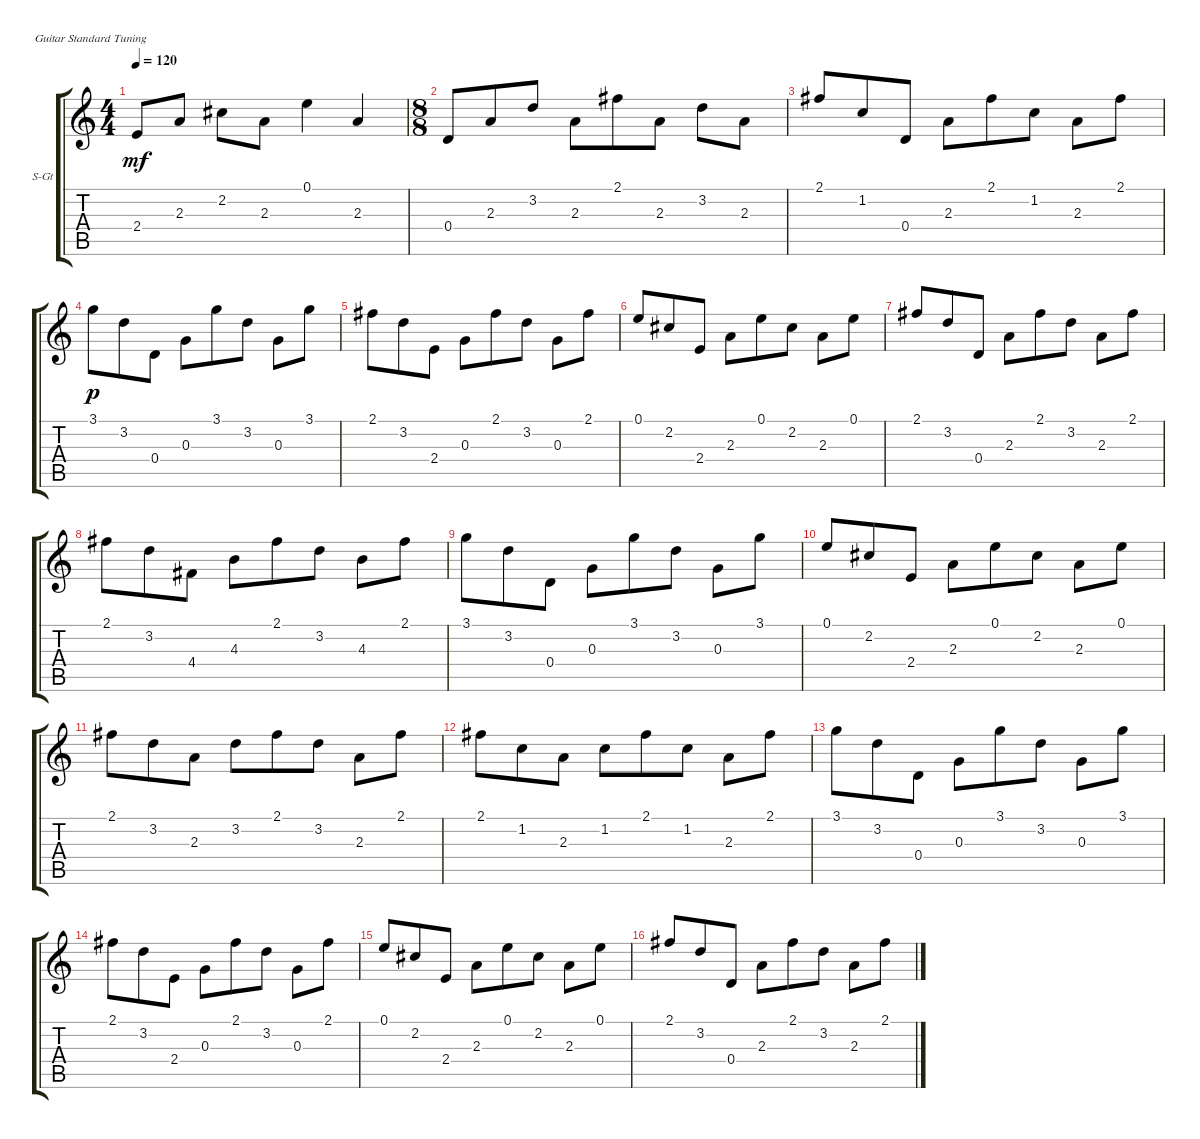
\defaultSystemsLayout 4
\bracketExtendMode groupsimilarinstruments
\firstSystemTrackNameOrientation horizontal
\otherSystemsTrackNameOrientation horizontal
\track ("Steel Guitar" "S-Gt") {instrument acousticguitarsteel}
\staff {score tabs}
\tuning (E4 B3 G3 D3 A2 E2)
\ts (4 4)
\tempo 120
\clef g2
\ks c
2.4.8{dy mf} 2.3.8 2.2.8 2.3.8 0.1.4 2.3.4 |
\ts (8 8)
0.4.8 2.3.8 3.2.8 2.3.8 2.1.8 2.3.8 3.2.8 2.3.8 |
2.1.8 1.2.8 0.4.8 2.3.8 2.1.8 1.2.8 2.3.8 2.1.8 |
3.1.8{dy p} 3.2.8 0.4.8 0.3.8 3.1.8 3.2.8 0.3.8 3.1.8 |
2.1.8 3.2.8 2.4.8 0.3.8 2.1.8 3.2.8 0.3.8 2.1.8 |
0.1.8 2.2.8 2.4.8 2.3.8 0.1.8 2.2.8 2.3.8 0.1.8 |
2.1.8 3.2.8 0.4.8 2.3.8 2.1.8 3.2.8 2.3.8 2.1.8 |
2.1.8 3.2.8 4.4.8 4.3.8 2.1.8 3.2.8 4.3.8 2.1.8 |
3.1.8 3.2.8 0.4.8 0.3.8 3.1.8 3.2.8 0.3.8 3.1.8 |
0.1.8 2.2.8 2.4.8 2.3.8 0.1.8 2.2.8 2.3.8 0.1.8 |
2.1.8 3.2.8 2.3.8 3.2.8 2.1.8 3.2.8 2.3.8 2.1.8 |
2.1.8 1.2.8 2.3.8 1.2.8 2.1.8 1.2.8 2.3.8 2.1.8 |
3.1.8 3.2.8 0.4.8 0.3.8 3.1.8 3.2.8 0.3.8 3.1.8 |
2.1.8 3.2.8 2.4.8 0.3.8 2.1.8 3.2.8 0.3.8 2.1.8 |
0.1.8 2.2.8 2.4.8 2.3.8 0.1.8 2.2.8 2.3.8 0.1.8 |
2.1.8 3.2.8 0.4.8 2.3.8 2.1.8 3.2.8 2.3.8 2.1.8
